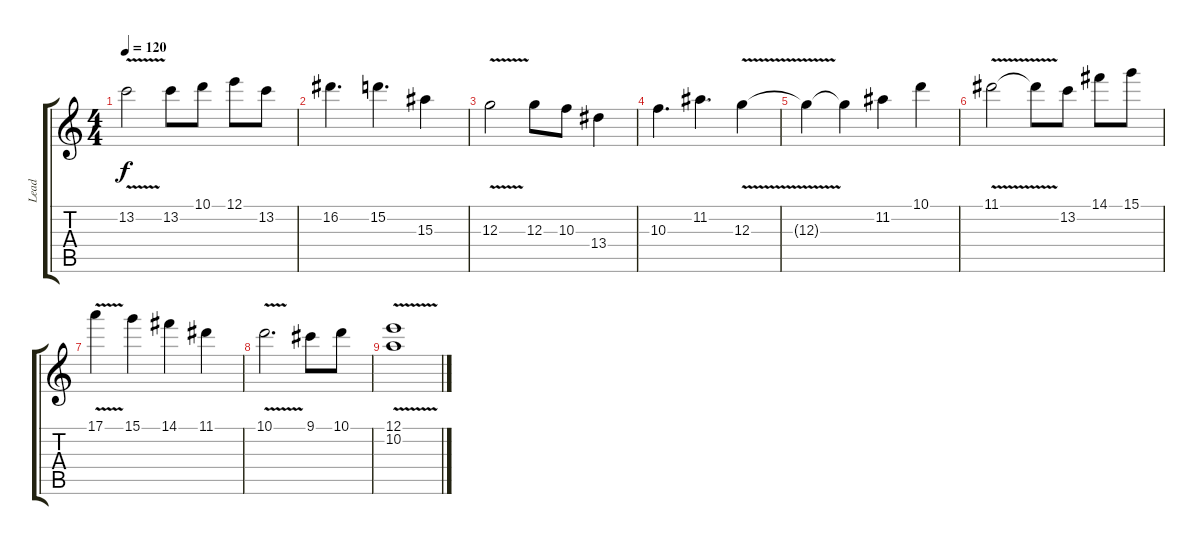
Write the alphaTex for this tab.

\track ("Lead" "Lead") {instrument overdrivenguitar}
\staff {score tabs}
\tuning (E4 B3 G3 D3 A2 E2) {hide}
\ts (4 4)
\tempo 120
\clef g2
\ks c
13.2{v}.2{dy f} 13.2.8 10.1.8 12.1.8 13.2.8 |
16.2.4{d} 15.2.4{d} 15.3.4 |
12.3{v}.2 12.3.8 10.3.8 13.4.4 |
10.3.4{d} 11.2.4{d} 12.3{v}.4 |
12.3{t}.4 12.3{t}.4 11.2.4 10.1.4 |
11.1{v}.2 11.1{t}.8 13.2.8 14.1.8 15.1.8 |
17.1{v}.4 15.1.4 14.1.4 11.1.4 |
10.1{v}.2{d} 9.1.8 10.1.8 |
(12.1{v} 10.2).1
